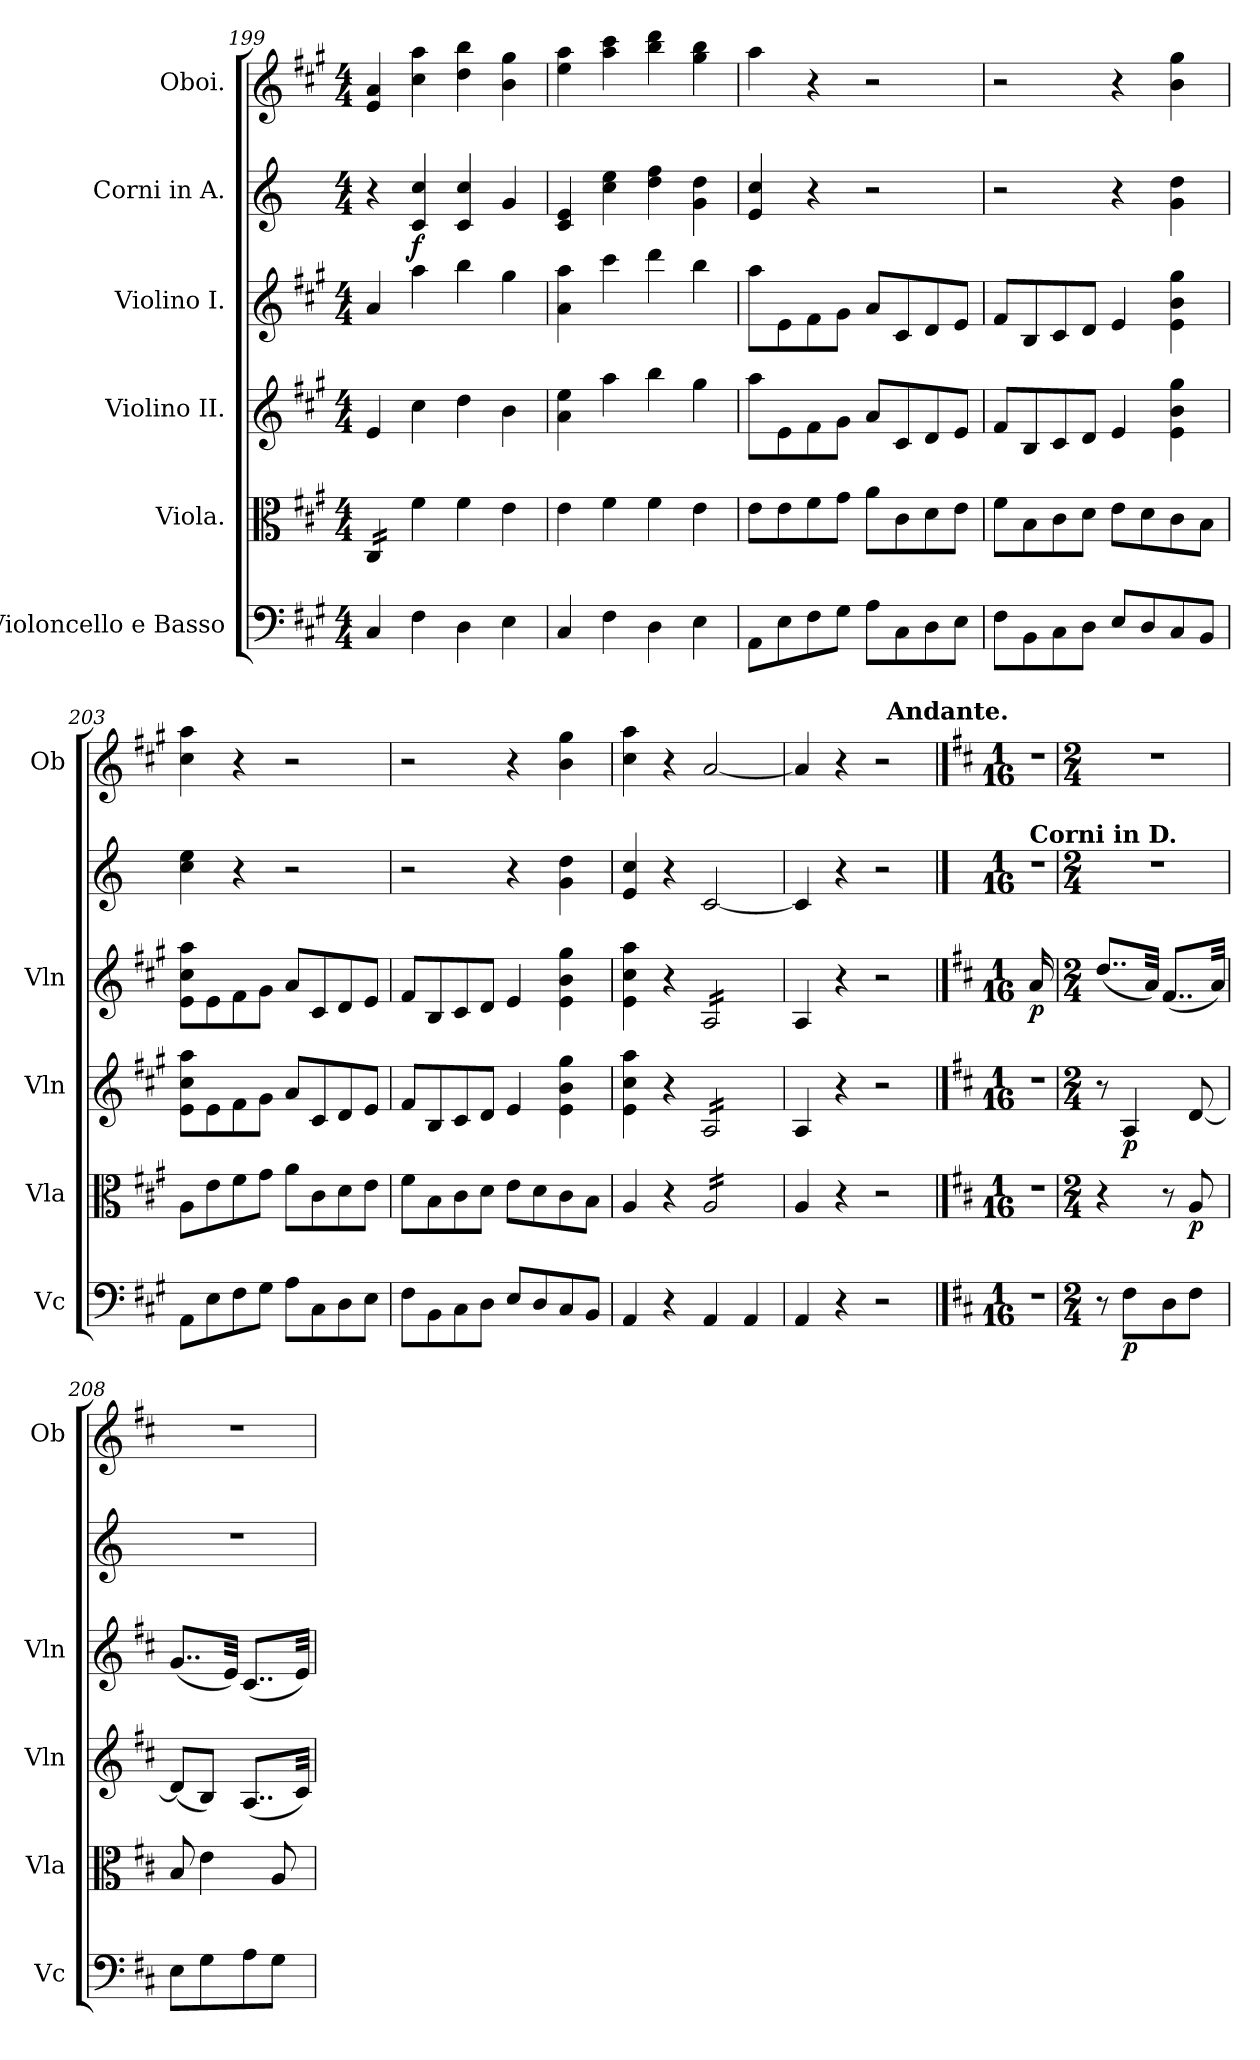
**kern	**dynam	**kern	**dynam	**kern	**dynam	**kern	**dynam	**kern	**dynam	**kern
*part6	*part6	*part5	*part5	*part4	*part4	*part3	*part3	*part2	*part2	*part1
*staff6	*staff6	*staff5	*staff5	*staff4	*staff4	*staff3	*staff3	*staff2	*staff2	*staff1
*I"Violoncello e Basso	*	*I"Viola.	*	*I"Violino II.	*	*I"Violino I.	*	*I"Corni in A.	*	*I"Oboi.
*I'Vc	*	*I'Vla	*	*I'Vln	*	*I'Vln	*	*	*	*I'Ob
*clefF4	*	*clefC3	*	*clefG2	*	*clefG2	*	*clefG2	*	*clefG2
*	*	*	*	*	*	*	*	*ITrd2c3	*	*
*k[f#c#g#]	*	*k[f#c#g#]	*	*k[f#c#g#]	*	*k[f#c#g#]	*	*k[f#c#g#]	*	*k[f#c#g#]
*M4/4	*	*M4/4	*	*M4/4	*	*M4/4	*	*M4/4	*	*M4/4
=199	=199	=199	=199	=199	=199	=199	=199	=199	=199	=199
*	*	*tremolo	*	*	*	*	*	*	*	*
4C#/	.	16C#/LL	.	4e/	.	4a/	.	4r	.	4e/ 4a/
.	.	16C#/	.	.	.	.	.	.	.	.
.	.	16C#/	.	.	.	.	.	.	.	.
.	.	16C#/JJ	.	.	.	.	.	.	.	.
*	*	*Xtremolo	*	*	*	*	*	*	*	*
!	!	!	!	!	!	!	!	!	!LO:DY:b	!
4F#\	.	4f#\	.	4cc#\	.	4aa\	.	4A/ 4a/	f	4cc#\ 4aa\
4D\	.	4f#\	.	4dd\	.	4bb\	.	4A/ 4a/	.	4dd\ 4bb\
4E\	.	4e\	.	4b\	.	4gg#\	.	4e/	.	4b\ 4gg#\
=200	=200	=200	=200	=200	=200	=200	=200	=200	=200	=200
4C#/	.	4e\	.	4a\ 4ee\	.	4a\ 4aa\	.	4A/ 4c#/	.	4ee\ 4aa\
4F#\	.	4f#\	.	4aa\	.	4ccc#\	.	4a\ 4cc#\	.	4aa\ 4ccc#\
4D\	.	4f#\	.	4bb\	.	4ddd\	.	4b\ 4dd\	.	4bb\ 4ddd\
4E\	.	4e\	.	4gg#\	.	4bb\	.	4e\ 4b\	.	4gg#\ 4bb\
=201	=201	=201	=201	=201	=201	=201	=201	=201	=201	=201
8AA\L	.	8e\L	.	8aa\L	.	8aa\L	.	4c#/ 4a/	.	4aa\
8E\	.	8e\	.	8e\	.	8e\	.	.	.	.
8F#\	.	8f#\	.	8f#\	.	8f#\	.	4r	.	4r
8G#\J	.	8g#\J	.	8g#\J	.	8g#\J	.	.	.	.
8A\L	.	8a\L	.	8a/L	.	8a/L	.	2r	.	2r
8C#\	.	8c#\	.	8c#/	.	8c#/	.	.	.	.
8D\	.	8d\	.	8d/	.	8d/	.	.	.	.
8E\J	.	8e\J	.	8e/J	.	8e/J	.	.	.	.
=202	=202	=202	=202	=202	=202	=202	=202	=202	=202	=202
8F#\L	.	8f#\L	.	8f#/L	.	8f#/L	.	2r	.	2r
8BB\	.	8B\	.	8B/	.	8B/	.	.	.	.
8C#\	.	8c#\	.	8c#/	.	8c#/	.	.	.	.
8D\J	.	8d\J	.	8d/J	.	8d/J	.	.	.	.
8E/L	.	8e\L	.	4e/	.	4e/	.	4r	.	4r
8D/	.	8d\	.	.	.	.	.	.	.	.
8C#/	.	8c#\	.	4e\ 4b\ 4gg#\	.	4e\ 4b\ 4gg#\	.	4e\ 4b\	.	4b\ 4gg#\
8BB/J	.	8B\J	.	.	.	.	.	.	.	.
!!LO:PB:g=z
=203	=203	=203	=203	=203	=203	=203	=203	=203	=203	=203
8AA\L	.	8A\L	.	8e\ 8cc#\ 8aa\L	.	8e\ 8cc#\ 8aa\L	.	4a\ 4cc#\	.	4cc#\ 4aa\
8E\	.	8e\	.	8e\	.	8e\	.	.	.	.
8F#\	.	8f#\	.	8f#\	.	8f#\	.	4r	.	4r
8G#\J	.	8g#\J	.	8g#\J	.	8g#\J	.	.	.	.
8A\L	.	8a\L	.	8a/L	.	8a/L	.	2r	.	2r
8C#\	.	8c#\	.	8c#/	.	8c#/	.	.	.	.
8D\	.	8d\	.	8d/	.	8d/	.	.	.	.
8E\J	.	8e\J	.	8e/J	.	8e/J	.	.	.	.
=204	=204	=204	=204	=204	=204	=204	=204	=204	=204	=204
8F#\L	.	8f#\L	.	8f#/L	.	8f#/L	.	2r	.	2r
8BB\	.	8B\	.	8B/	.	8B/	.	.	.	.
8C#\	.	8c#\	.	8c#/	.	8c#/	.	.	.	.
8D\J	.	8d\J	.	8d/J	.	8d/J	.	.	.	.
8E/L	.	8e\L	.	4e/	.	4e/	.	4r	.	4r
8D/	.	8d\	.	.	.	.	.	.	.	.
8C#/	.	8c#\	.	4e\ 4b\ 4gg#\	.	4e\ 4b\ 4gg#\	.	4e\ 4b\	.	4b\ 4gg#\
8BB/J	.	8B\J	.	.	.	.	.	.	.	.
=205	=205	=205	=205	=205	=205	=205	=205	=205	=205	=205
4AA/	.	4A/	.	4e\ 4cc#\ 4aa\	.	4e\ 4cc#\ 4aa\	.	4c#/ 4a/	.	4cc#\ 4aa\
4r	.	4r	.	4r	.	4r	.	4r	.	4r
*	*	*tremolo	*	*	*	*	*	*	*	*
*	*	*	*	*tremolo	*	*	*	*	*	*
*	*	*	*	*	*	*tremolo	*	*	*	*
4AA/	.	16A/LL	.	16A/LL	.	16A/LL	.	[2A/	.	[2a/
.	.	16A/	.	16A/	.	16A/	.	.	.	.
.	.	16A/	.	16A/	.	16A/	.	.	.	.
.	.	16A/	.	16A/	.	16A/	.	.	.	.
4AA/	.	16A/	.	16A/	.	16A/	.	.	.	.
.	.	16A/	.	16A/	.	16A/	.	.	.	.
.	.	16A/	.	16A/	.	16A/	.	.	.	.
.	.	16A/JJ	.	16A/JJ	.	16A/JJ	.	.	.	.
*	*	*	*	*	*	*Xtremolo	*	*	*	*
*	*	*	*	*Xtremolo	*	*	*	*	*	*
*	*	*Xtremolo	*	*	*	*	*	*	*	*
=206	=206	=206	=206	=206	=206	=206	=206	=206	=206	=206
4AA/	.	4A/	.	4A/	.	4A/	.	4A/]	.	4a/]
4r	.	4r	.	4r	.	4r	.	4r	.	4r
2r	.	2r	.	2r	.	2r	.	2r	.	2r
!!LO:PB:g=z
!!LO:REH:place=s1:a:B:enc=none:fs=12:t=Andante.
==206X1	==206X1	==206X1	==206X1	==206X1	==206X1	==206X1	==206X1	==206X1	==206X1	==206X1
*k[f#c#]	*	*k[f#c#]	*	*k[f#c#]	*	*k[f#c#]	*	*k[f#c#g#]	*	*k[f#c#]
*M1/16	*	*M1/16	*	*M1/16	*	*M1/16	*	*M1/16	*	*M1/16
!	!	!	!	!	!	!	!	!LO:TX:a:B:t=Corni in D.	!	!
!	!	!	!	!	!	!	!LO:DY:b	!	!	!
16r	.	16r	.	16r	.	16a/	p	16r	.	16r
=207	=207	=207	=207	=207	=207	=207	=207	=207	=207	=207
!!LO:REH:place=s1:b:B:enc=none:t=con sordino.:qo=0.5
!!LO:REH:place=s1:b:B:enc=none:t=con sordino.
*M2/4	*	*M2/4	*	*M2/4	*	*M2/4	*	*M2/4	*	*M2/4
*	*	*	*	*	*	*	*	*	*	*MM40
8r	.	4r	.	8r	.	(<8..dd/L	.	2r	.	2r
!	!LO:DY:b	!	!	!	!LO:DY:b	!	!	!	!	!
8F#\L	p	.	.	4A/	p	.	.	.	.	.
.	.	.	.	.	.	32a/Jkk)	.	.	.	.
8D\	.	8r	.	.	.	(<8..f#/L	.	.	.	.
!	!	!	!LO:DY:b	!	!	!	!	!	!	!
8F#\J	.	8A/	p	[8d/	.	.	.	.	.	.
.	.	.	.	.	.	32a/Jkk)	.	.	.	.
=208	=208	=208	=208	=208	=208	=208	=208	=208	=208	=208
8E\L	.	8B/	.	(<8d/L]	.	(<8..g/L	.	2r	.	2r
8G\	.	4e\	.	8B/J)	.	.	.	.	.	.
.	.	.	.	.	.	32e/Jkk)	.	.	.	.
8A\	.	.	.	(<8..A/L	.	(<8..c#/L	.	.	.	.
8G\J	.	8A/	.	.	.	.	.	.	.	.
.	.	.	.	32c#/Jkk)	.	32e/Jkk)	.	.	.	.
=	=	=	=	=	=	=	=	=	=	=
*-	*-	*-	*-	*-	*-	*-	*-	*-	*-	*-
